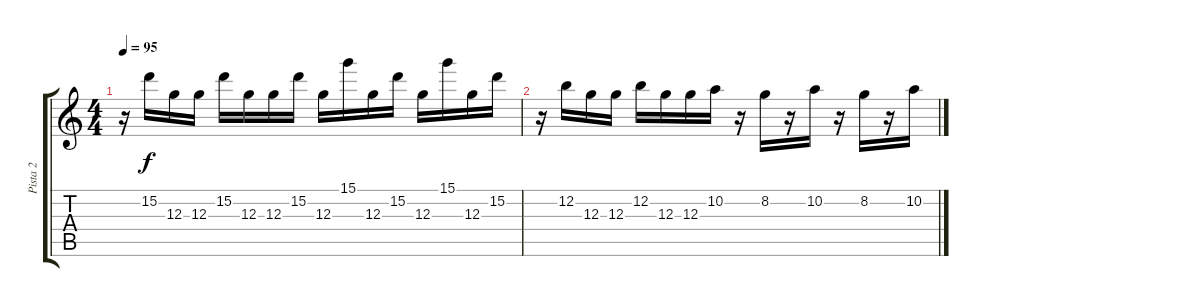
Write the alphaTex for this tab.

\track ("Pista 2" "Pista 2") {instrument overdrivenguitar}
\staff {score tabs}
\tuning (E4 B3 G3 D3 A2 E2) {hide}
\ts (4 4)
\tempo 95
\clef g2
\ks c
r.16{dy f} 15.2.16 12.3.16 12.3.16 15.2.16 12.3.16 12.3.16 15.2.16 12.3.16 15.1.16 12.3.16 15.2.16 12.3.16 15.1.16 12.3.16 15.2.16 |
r.16 12.2.16 12.3.16 12.3.16 12.2.16 12.3.16 12.3.16 10.2.16 r.16 8.2.16 r.16 10.2.16 r.16 8.2.16 r.16 10.2.16
